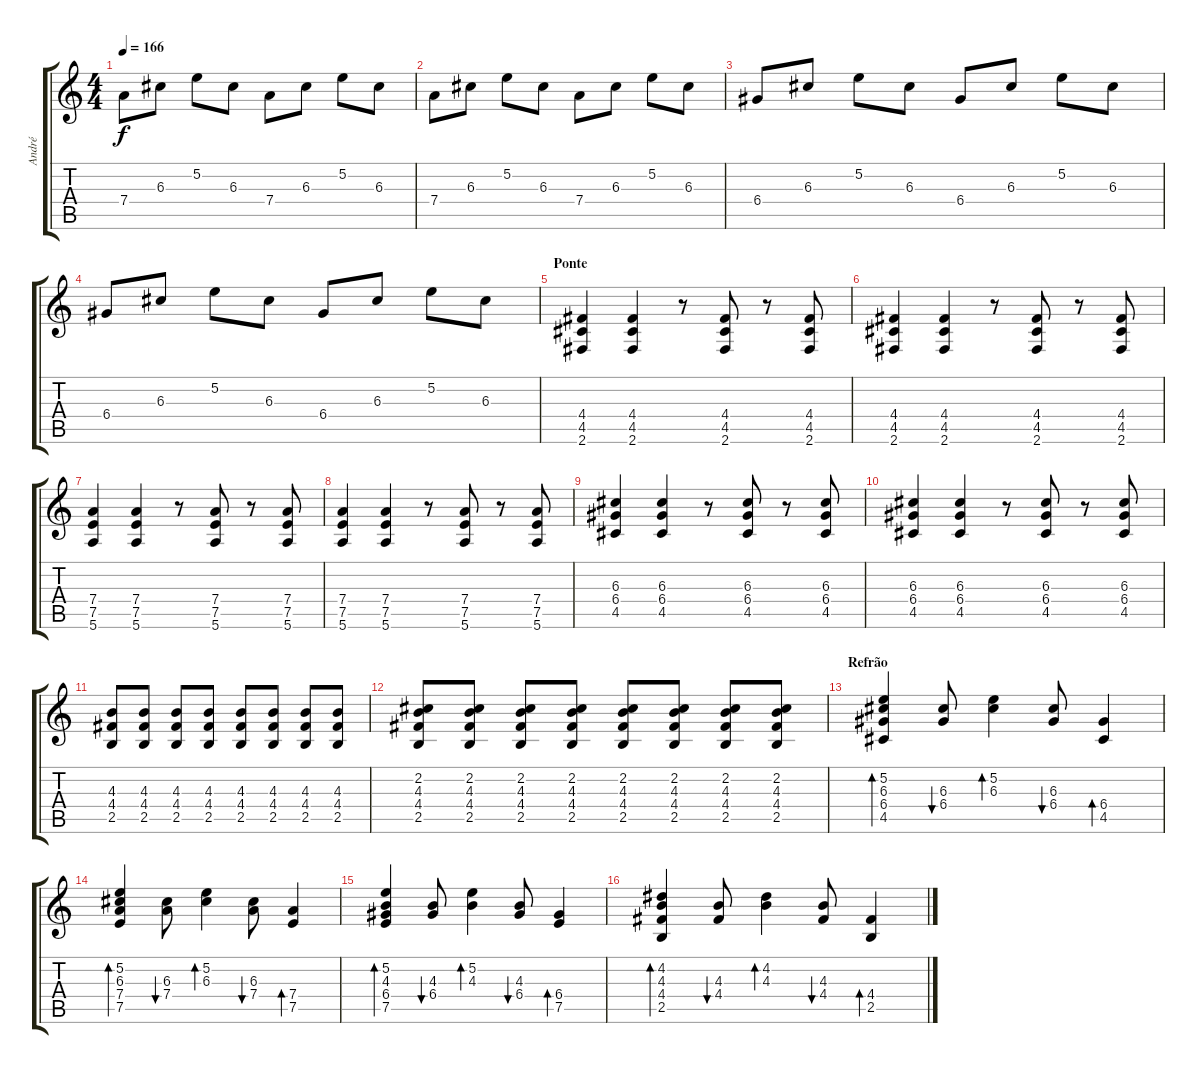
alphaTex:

\track ("André" "André") {instrument electricguitarclean}
\staff {score tabs}
\tuning (E4 B3 G3 D3 A2 E2) {hide}
\ts (4 4)
\tempo 166
\clef g2
\ks c
7.4.8{dy f} 6.3.8 5.2.8 6.3.8 7.4.8 6.3.8 5.2.8 6.3.8 |
7.4.8 6.3.8 5.2.8 6.3.8 7.4.8 6.3.8 5.2.8 6.3.8 |
6.4.8 6.3.8 5.2.8 6.3.8 6.4.8 6.3.8 5.2.8 6.3.8 |
6.4.8 6.3.8 5.2.8 6.3.8 6.4.8 6.3.8 5.2.8 6.3.8 |
\section ("" "Ponte")
(4.4 4.5 2.6).4 (4.4 4.5 2.6).4 r.8 (4.4 4.5 2.6).8 r.8 (4.4 4.5 2.6).8 |
(4.4 4.5 2.6).4 (4.4 4.5 2.6).4 r.8 (4.4 4.5 2.6).8 r.8 (4.4 4.5 2.6).8 |
(7.4 7.5 5.6).4 (7.4 7.5 5.6).4 r.8 (7.4 7.5 5.6).8 r.8 (7.4 7.5 5.6).8 |
(7.4 7.5 5.6).4 (7.4 7.5 5.6).4 r.8 (7.4 7.5 5.6).8 r.8 (7.4 7.5 5.6).8 |
(6.3 6.4 4.5).4 (6.3 6.4 4.5).4 r.8 (6.3 6.4 4.5).8 r.8 (6.3 6.4 4.5).8 |
(6.3 6.4 4.5).4 (6.3 6.4 4.5).4 r.8 (6.3 6.4 4.5).8 r.8 (6.3 6.4 4.5).8 |
(4.3 4.4 2.5).8 (4.3 4.4 2.5).8 (4.3 4.4 2.5).8 (4.3 4.4 2.5).8 (4.3 4.4 2.5).8 (4.3 4.4 2.5).8 (4.3 4.4 2.5).8 (4.3 4.4 2.5).8 |
(2.2 4.3 4.4 2.5).8 (2.2 4.3 4.4 2.5).8 (2.2 4.3 4.4 2.5).8 (2.2 4.3 4.4 2.5).8 (2.2 4.3 4.4 2.5).8 (2.2 4.3 4.4 2.5).8 (2.2 4.3 4.4 2.5).8 (2.2 4.3 4.4 2.5).8 |
\section ("" "Refrão")
(5.2 6.3 6.4 4.5).4{bd 60} (6.3 6.4).8{bu 60} (5.2 6.3).4{bd 60} (6.3 6.4).8{bu 60} (6.4 4.5).4{bd 60} |
(5.2 6.3 7.4 7.5).4{bd 60} (6.3 7.4).8{bu 60} (5.2 6.3).4{bd 60} (6.3 7.4).8{bu 60} (7.4 7.5).4{bd 60} |
(5.2 4.3 6.4 7.5).4{bd 60} (4.3 6.4).8{bu 60} (5.2 4.3).4{bd 60} (4.3 6.4).8{bu 60} (6.4 7.5).4{bd 60} |
(4.2 4.3 4.4 2.5).4{bd 60} (4.3 4.4).8{bu 60} (4.2 4.3).4{bd 60} (4.3 4.4).8{bu 60} (4.4 2.5).4{bd 60}
